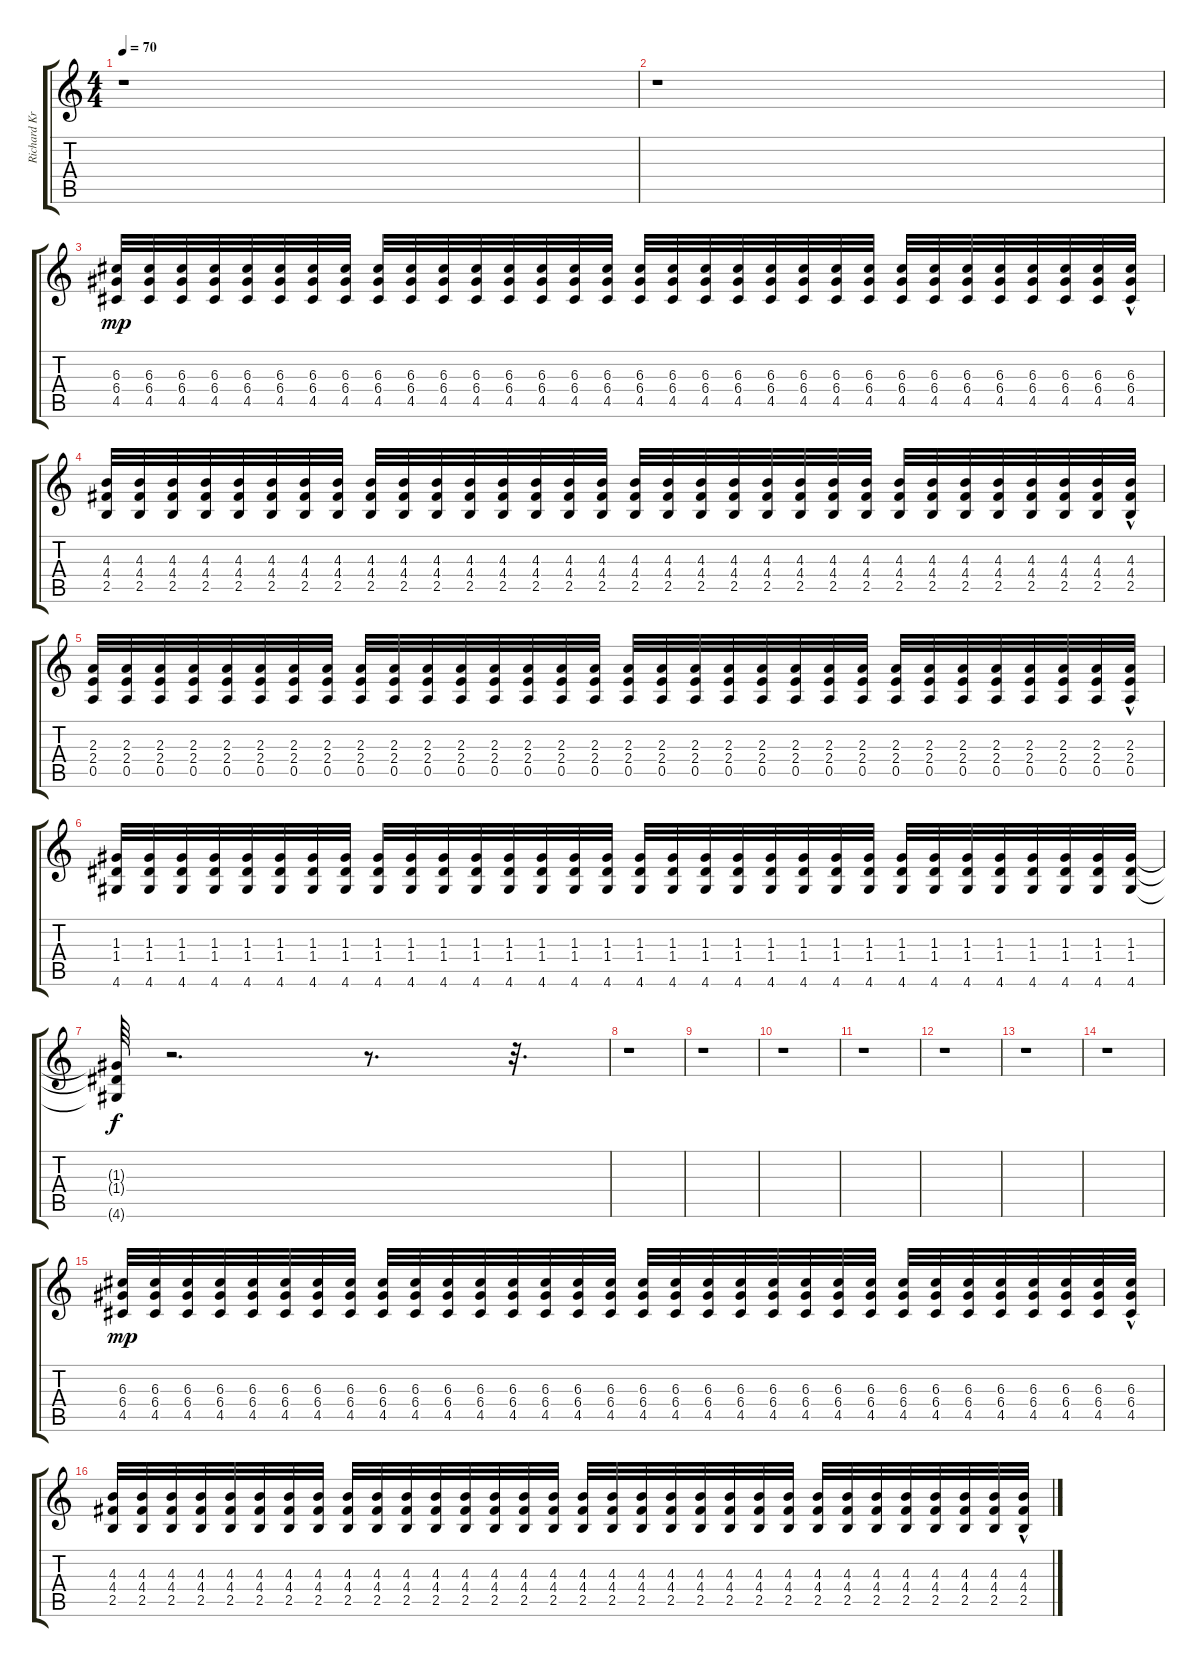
\track ("Richard Kruspe" "Richard Kr") {instrument distortionguitar}
\staff {score tabs}
\tuning (E4 B3 G3 D3 A2 E2) {hide}
\ts (4 4)
\tempo 70
\clef g2
\ks c
r.1{dy mp} |
r.1 |
(6.3 6.4 4.5).32 (6.3 6.4 4.5).32 (6.3 6.4 4.5).32 (6.3 6.4 4.5).32 (6.3 6.4 4.5).32 (6.3 6.4 4.5).32 (6.3 6.4 4.5).32 (6.3 6.4 4.5).32 (6.3 6.4 4.5).32 (6.3 6.4 4.5).32 (6.3 6.4 4.5).32 (6.3 6.4 4.5).32 (6.3 6.4 4.5).32 (6.3 6.4 4.5).32 (6.3 6.4 4.5).32 (6.3 6.4 4.5).32 (6.3 6.4 4.5).32 (6.3 6.4 4.5).32 (6.3 6.4 4.5).32 (6.3 6.4 4.5).32 (6.3 6.4 4.5).32 (6.3 6.4 4.5).32 (6.3 6.4 4.5).32 (6.3 6.4 4.5).32 (6.3 6.4 4.5).32 (6.3 6.4 4.5).32 (6.3 6.4 4.5).32 (6.3 6.4 4.5).32 (6.3 6.4 4.5).32 (6.3 6.4 4.5).32 (6.3 6.4 4.5).32 (6.3{hac} 6.4{hac} 4.5{hac}).32 |
(4.3 4.4 2.5).32 (4.3 4.4 2.5).32 (4.3 4.4 2.5).32 (4.3 4.4 2.5).32 (4.3 4.4 2.5).32 (4.3 4.4 2.5).32 (4.3 4.4 2.5).32 (4.3 4.4 2.5).32 (4.3 4.4 2.5).32 (4.3 4.4 2.5).32 (4.3 4.4 2.5).32 (4.3 4.4 2.5).32 (4.3 4.4 2.5).32 (4.3 4.4 2.5).32 (4.3 4.4 2.5).32 (4.3 4.4 2.5).32 (4.3 4.4 2.5).32 (4.3 4.4 2.5).32 (4.3 4.4 2.5).32 (4.3 4.4 2.5).32 (4.3 4.4 2.5).32 (4.3 4.4 2.5).32 (4.3 4.4 2.5).32 (4.3 4.4 2.5).32 (4.3 4.4 2.5).32 (4.3 4.4 2.5).32 (4.3 4.4 2.5).32 (4.3 4.4 2.5).32 (4.3 4.4 2.5).32 (4.3 4.4 2.5).32 (4.3 4.4 2.5).32 (4.3{hac} 4.4{hac} 2.5{hac}).32 |
(2.3 2.4 0.5).32 (2.3 2.4 0.5).32 (2.3 2.4 0.5).32 (2.3 2.4 0.5).32 (2.3 2.4 0.5).32 (2.3 2.4 0.5).32 (2.3 2.4 0.5).32 (2.3 2.4 0.5).32 (2.3 2.4 0.5).32 (2.3 2.4 0.5).32 (2.3 2.4 0.5).32 (2.3 2.4 0.5).32 (2.3 2.4 0.5).32 (2.3 2.4 0.5).32 (2.3 2.4 0.5).32 (2.3 2.4 0.5).32 (2.3 2.4 0.5).32 (2.3 2.4 0.5).32 (2.3 2.4 0.5).32 (2.3 2.4 0.5).32 (2.3 2.4 0.5).32 (2.3 2.4 0.5).32 (2.3 2.4 0.5).32 (2.3 2.4 0.5).32 (2.3 2.4 0.5).32 (2.3 2.4 0.5).32 (2.3 2.4 0.5).32 (2.3 2.4 0.5).32 (2.3 2.4 0.5).32 (2.3 2.4 0.5).32 (2.3 2.4 0.5).32 (2.3{hac} 2.4{hac} 0.5{hac}).32 |
(1.3 1.4 4.6).32 (1.3 1.4 4.6).32 (1.3 1.4 4.6).32 (1.3 1.4 4.6).32 (1.3 1.4 4.6).32 (1.3 1.4 4.6).32 (1.3 1.4 4.6).32 (1.3 1.4 4.6).32 (1.3 1.4 4.6).32 (1.3 1.4 4.6).32 (1.3 1.4 4.6).32 (1.3 1.4 4.6).32 (1.3 1.4 4.6).32 (1.3 1.4 4.6).32 (1.3 1.4 4.6).32 (1.3 1.4 4.6).32 (1.3 1.4 4.6).32 (1.3 1.4 4.6).32 (1.3 1.4 4.6).32 (1.3 1.4 4.6).32 (1.3 1.4 4.6).32 (1.3 1.4 4.6).32 (1.3 1.4 4.6).32 (1.3 1.4 4.6).32 (1.3 1.4 4.6).32 (1.3 1.4 4.6).32 (1.3 1.4 4.6).32 (1.3 1.4 4.6).32 (1.3 1.4 4.6).32 (1.3 1.4 4.6).32 (1.3 1.4 4.6).32 (1.3 1.4 4.6).32 |
(1.3{t} 1.4{t} 4.6{t}).64{dy f} r.2{d} r.8{d} r.32{d} |
r.1 |
r.1 |
r.1 |
r.1 |
r.1 |
r.1 |
r.1 |
(6.3 6.4 4.5).32{dy mp} (6.3 6.4 4.5).32 (6.3 6.4 4.5).32 (6.3 6.4 4.5).32 (6.3 6.4 4.5).32 (6.3 6.4 4.5).32 (6.3 6.4 4.5).32 (6.3 6.4 4.5).32 (6.3 6.4 4.5).32 (6.3 6.4 4.5).32 (6.3 6.4 4.5).32 (6.3 6.4 4.5).32 (6.3 6.4 4.5).32 (6.3 6.4 4.5).32 (6.3 6.4 4.5).32 (6.3 6.4 4.5).32 (6.3 6.4 4.5).32 (6.3 6.4 4.5).32 (6.3 6.4 4.5).32 (6.3 6.4 4.5).32 (6.3 6.4 4.5).32 (6.3 6.4 4.5).32 (6.3 6.4 4.5).32 (6.3 6.4 4.5).32 (6.3 6.4 4.5).32 (6.3 6.4 4.5).32 (6.3 6.4 4.5).32 (6.3 6.4 4.5).32 (6.3 6.4 4.5).32 (6.3 6.4 4.5).32 (6.3 6.4 4.5).32 (6.3{hac} 6.4{hac} 4.5{hac}).32 |
(4.3 4.4 2.5).32 (4.3 4.4 2.5).32 (4.3 4.4 2.5).32 (4.3 4.4 2.5).32 (4.3 4.4 2.5).32 (4.3 4.4 2.5).32 (4.3 4.4 2.5).32 (4.3 4.4 2.5).32 (4.3 4.4 2.5).32 (4.3 4.4 2.5).32 (4.3 4.4 2.5).32 (4.3 4.4 2.5).32 (4.3 4.4 2.5).32 (4.3 4.4 2.5).32 (4.3 4.4 2.5).32 (4.3 4.4 2.5).32 (4.3 4.4 2.5).32 (4.3 4.4 2.5).32 (4.3 4.4 2.5).32 (4.3 4.4 2.5).32 (4.3 4.4 2.5).32 (4.3 4.4 2.5).32 (4.3 4.4 2.5).32 (4.3 4.4 2.5).32 (4.3 4.4 2.5).32 (4.3 4.4 2.5).32 (4.3 4.4 2.5).32 (4.3 4.4 2.5).32 (4.3 4.4 2.5).32 (4.3 4.4 2.5).32 (4.3 4.4 2.5).32 (4.3{hac} 4.4{hac} 2.5{hac}).32
